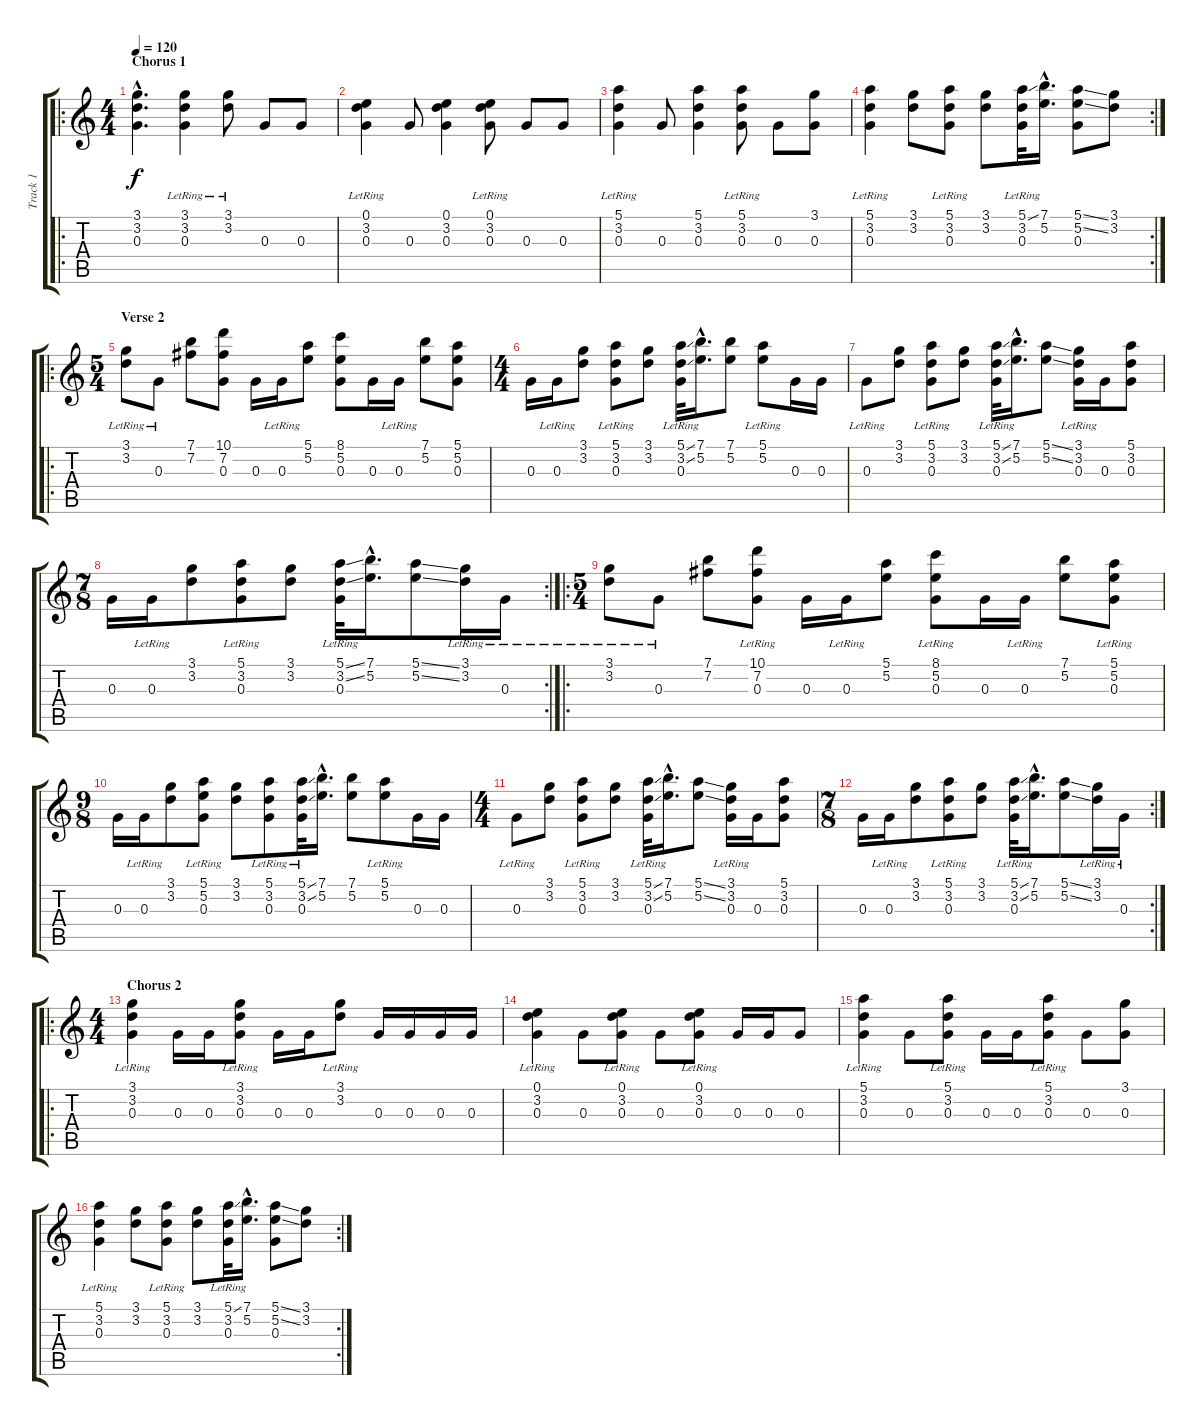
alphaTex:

\track ("Track 1" "Track 1") {instrument electricguitarclean}
\staff {score tabs}
\tuning (E4 B3 G3 D3 A2 E2) {hide}
\ro
\ts (4 4)
\section ("" "Chorus 1")
\tempo 120
\clef g2
\ks c
(3.1{hac} 3.2{hac} 0.3{hac}).4{d dy f} (3.1 3.2 0.3{lr}).4 (3.1{lr} 3.2{lr}).8 0.3.8 0.3.8 |
(0.1{lr} 3.2{lr} 0.3).4 0.3.8 (0.1 3.2 0.3).4 (0.1{lr} 3.2{lr} 0.3).8 0.3.8 0.3.8 |
(5.1{lr} 3.2{lr} 0.3).4 0.3.8 (5.1 3.2 0.3).4 (5.1{lr} 3.2{lr} 0.3).8 0.3.8 (3.1 0.3).8 |
\rc 2
(5.1 3.2 0.3{lr}).4 (3.1 3.2).8 (5.1 3.2 0.3{lr}).8 (3.1 3.2).8 (5.1{ss} 3.2 0.3{lr}).32 (7.1{hac} 5.2{hac}).16{d} (5.1{ss} 5.2{ss} 0.3).8 (3.1 3.2).8 |
\ro
\ts (5 4)
\section ("" "Verse 2")
(3.1{lr} 3.2{lr}).8 0.3{lr}.8 (7.1 7.2).8 (10.1 7.2 0.3).8 0.3.16 0.3{lr}.16 (5.1 5.2).8 (8.1 5.2 0.3).8 0.3.16 0.3{lr}.16 (7.1 5.2).8 (5.1 5.2 0.3).8 |
\ts (4 4)
0.3.16 0.3{lr}.16 (3.1 3.2).8 (5.1 3.2 0.3{lr}).8 (3.1 3.2).8 (5.1{ss} 3.2{ss} 0.3{lr}).32 (7.1{hac} 5.2{hac}).16{d} (7.1 5.2).8 (5.1{lr} 5.2{lr}).8 0.3.16 0.3.16 |
0.3{lr}.8 (3.1 3.2).8 (5.1 3.2 0.3{lr}).8 (3.1 3.2).8 (5.1{ss} 3.2{ss} 0.3{lr}).32 (7.1{hac} 5.2{hac}).16{d} (5.1{ss} 5.2{ss}).8 (3.1{lr} 3.2{lr} 0.3).16 0.3.16 (5.1 3.2 0.3).8 |
\rc 2
\ts (7 8)
0.3.16 0.3{lr}.16 (3.1 3.2).8 (5.1 3.2 0.3{lr}).8 (3.1 3.2).8 (5.1{ss} 3.2{ss} 0.3{lr}).32 (7.1{hac} 5.2{hac}).16{d} (5.1{ss} 5.2{ss}).8 (3.1{lr} 3.2{lr}).16 0.3{lr}.16 |
\ro
\ts (5 4)
(3.1{lr} 3.2{lr}).8 0.3{lr}.8 (7.1 7.2).8 (10.1{lr} 7.2{lr} 0.3).8 0.3.16 0.3{lr}.16 (5.1 5.2).8 (8.1{lr} 5.2{lr} 0.3).8 0.3.16 0.3{lr}.16 (7.1 5.2).8 (5.1{lr} 5.2{lr} 0.3).8 |
\ts (9 8)
0.3.16 0.3{lr}.16 (3.1 3.2).8 (5.1 5.2 0.3{lr}).8 (3.1 3.2).8 (5.1 3.2 0.3{lr}).8 (5.1{ss} 3.2{ss} 0.3{lr}).32 (7.1{hac} 5.2{hac}).16{d} (7.1 5.2).8 (5.1{lr} 5.2{lr}).8 0.3.16 0.3.16 |
\ts (4 4)
0.3{lr}.8 (3.1 3.2).8 (5.1 3.2 0.3{lr}).8 (3.1 3.2).8 (5.1{ss} 3.2{ss} 0.3{lr}).32 (7.1{hac} 5.2{hac}).16{d} (5.1{ss} 5.2{ss}).8 (3.1{lr} 3.2{lr} 0.3).16 0.3.16 (5.1 3.2 0.3).8 |
\rc 2
\ts (7 8)
0.3.16 0.3{lr}.16 (3.1 3.2).8 (5.1 3.2 0.3{lr}).8 (3.1 3.2).8 (5.1{ss} 3.2{ss} 0.3{lr}).32 (7.1{hac} 5.2{hac}).16{d} (5.1{ss} 5.2{ss}).8 (3.1{lr} 3.2{lr}).16 0.3{lr}.16 |
\ro
\ts (4 4)
\section ("" "Chorus 2")
(3.1{lr} 3.2{lr} 0.3).4 0.3.16 0.3.16 (3.1{lr} 3.2{lr} 0.3).8 0.3.16 0.3.16 (3.1{lr} 3.2{lr}).8 0.3.16 0.3.16 0.3.16 0.3.16 |
(0.1{lr} 3.2{lr} 0.3).4 0.3.8 (0.1{lr} 3.2{lr} 0.3).8 0.3.8 (0.1{lr} 3.2{lr} 0.3).8 0.3.16 0.3.16 0.3.8 |
(5.1{lr} 3.2{lr} 0.3).4 0.3.8 (5.1{lr} 3.2{lr} 0.3).8 0.3.16 0.3.16 (5.1{lr} 3.2{lr} 0.3).8 0.3.8 (3.1 0.3).8 |
\rc 2
(5.1 3.2 0.3{lr}).4 (3.1 3.2).8 (5.1 3.2 0.3{lr}).8 (3.1 3.2).8 (5.1{ss} 3.2 0.3{lr}).32 (7.1{hac} 5.2{hac}).16{d} (5.1{ss} 5.2{ss} 0.3).8 (3.1 3.2).8
